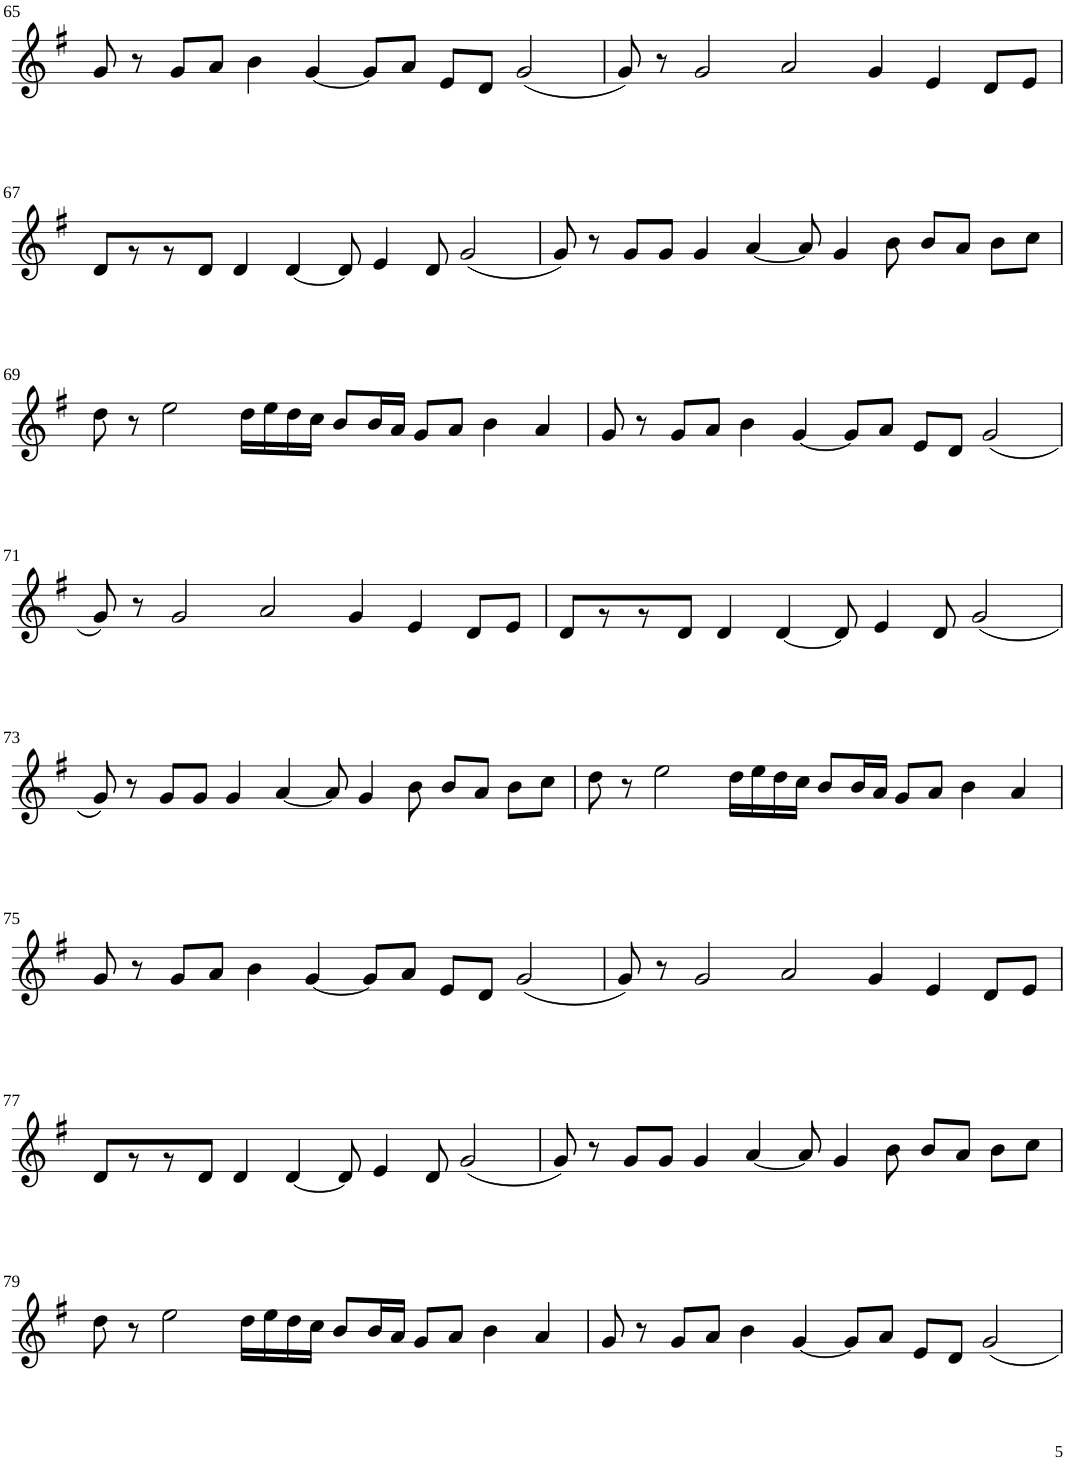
**kern
*part1
*staff1
*I"Violin
!!LO:PB:g=z
*clefG2
*k[f#]
*G:
*M8/4
=65
8g/
8r
8g/L
8a/J
4b\
[4g/
8g/L]
8a/J
8e/L
8d/J
(2g/
=66
8g/)
8r
2g/
2a/
4g/
4e/
8d/L
8e/J
!!LO:LB:g=z
=67
8d/L
8r
8r
8d/J
4d/
[4d/
8d/]
4e/
8d/
(2g/
=68
8g/)
8r
8g/L
8g/J
4g/
[4a/
8a/]
4g/
8b\
8b/L
8a/J
8b\L
8cc\J
!!LO:LB:g=z
=69
8dd\
8r
2ee\
16dd\LL
16ee\
16dd\
16cc\JJ
8b/L
16b/L
16a/JJ
8g/L
8a/J
4b\
4a/
=70
8g/
8r
8g/L
8a/J
4b\
[4g/
8g/L]
8a/J
8e/L
8d/J
(2g/
!!LO:LB:g=z
=71
8g/)
8r
2g/
2a/
4g/
4e/
8d/L
8e/J
=72
8d/L
8r
8r
8d/J
4d/
[4d/
8d/]
4e/
8d/
(2g/
!!LO:LB:g=z
=73
8g/)
8r
8g/L
8g/J
4g/
[4a/
8a/]
4g/
8b\
8b/L
8a/J
8b\L
8cc\J
=74
8dd\
8r
2ee\
16dd\LL
16ee\
16dd\
16cc\JJ
8b/L
16b/L
16a/JJ
8g/L
8a/J
4b\
4a/
!!LO:LB:g=z
=75
8g/
8r
8g/L
8a/J
4b\
[4g/
8g/L]
8a/J
8e/L
8d/J
(2g/
=76
8g/)
8r
2g/
2a/
4g/
4e/
8d/L
8e/J
!!LO:LB:g=z
=77
8d/L
8r
8r
8d/J
4d/
[4d/
8d/]
4e/
8d/
(2g/
=78
8g/)
8r
8g/L
8g/J
4g/
[4a/
8a/]
4g/
8b\
8b/L
8a/J
8b\L
8cc\J
!!LO:LB:g=z
=79
8dd\
8r
2ee\
16dd\LL
16ee\
16dd\
16cc\JJ
8b/L
16b/L
16a/JJ
8g/L
8a/J
4b\
4a/
=80
8g/
8r
8g/L
8a/J
4b\
[4g/
8g/L]
8a/J
8e/L
8d/J
2g/
=
*-
